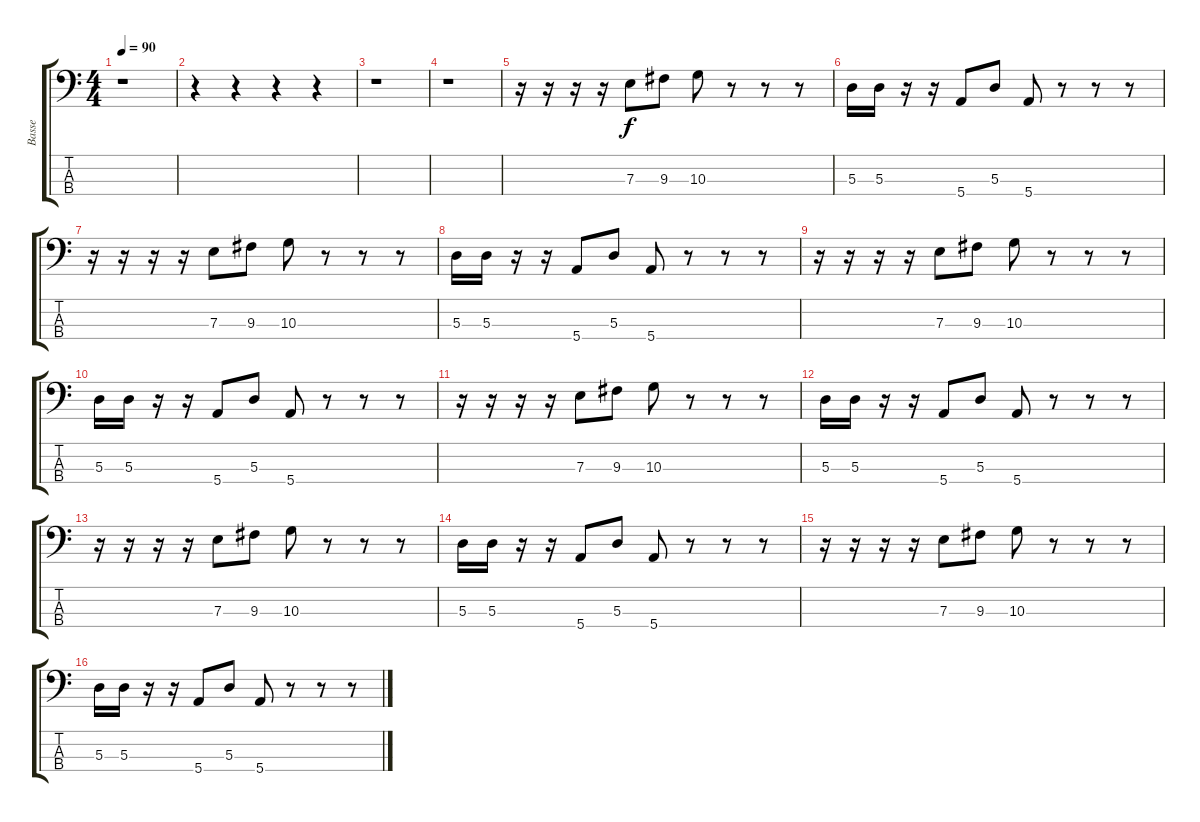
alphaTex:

\track ("Basse" "Basse") {instrument electricbassfinger}
\staff {score tabs}
\tuning (G2 D2 A1 E1) {hide}
\ts (4 4)
\tempo 90
\clef f4
\ks c
r.1{dy f instrument electricbassfinger} |
r.4 r.4 r.4 r.4 |
r.1 |
r.1 |
r.16 r.16 r.16 r.16 7.3.8 9.3.8 10.3.8 r.8 r.8 r.8 |
5.3.16 5.3.16 r.16 r.16 5.4.8 5.3.8 5.4.8 r.8 r.8 r.8 |
r.16 r.16 r.16 r.16 7.3.8 9.3.8 10.3.8 r.8 r.8 r.8 |
5.3.16 5.3.16 r.16 r.16 5.4.8 5.3.8 5.4.8 r.8 r.8 r.8 |
r.16 r.16 r.16 r.16 7.3.8 9.3.8 10.3.8 r.8 r.8 r.8 |
5.3.16 5.3.16 r.16 r.16 5.4.8 5.3.8 5.4.8 r.8 r.8 r.8 |
r.16 r.16 r.16 r.16 7.3.8 9.3.8 10.3.8 r.8 r.8 r.8 |
5.3.16 5.3.16 r.16 r.16 5.4.8 5.3.8 5.4.8 r.8 r.8 r.8 |
r.16 r.16 r.16 r.16 7.3.8 9.3.8 10.3.8 r.8 r.8 r.8 |
5.3.16 5.3.16 r.16 r.16 5.4.8 5.3.8 5.4.8 r.8 r.8 r.8 |
r.16 r.16 r.16 r.16 7.3.8 9.3.8 10.3.8 r.8 r.8 r.8 |
5.3.16 5.3.16 r.16 r.16 5.4.8 5.3.8 5.4.8 r.8 r.8 r.8
